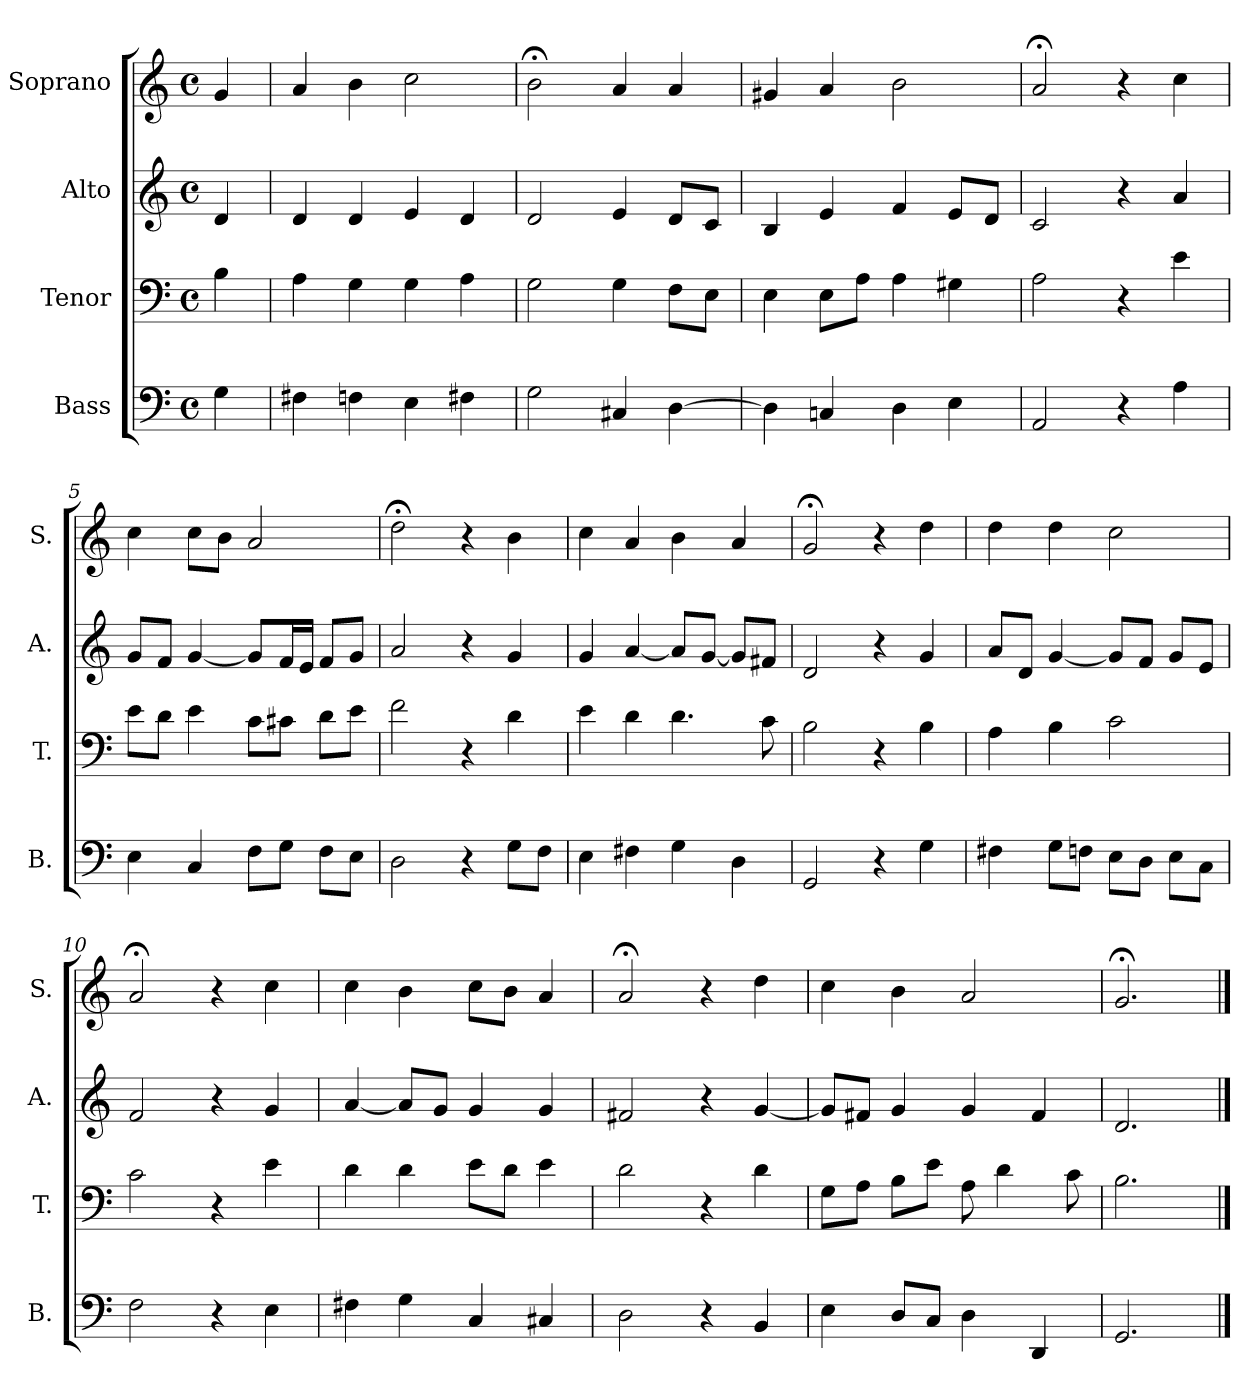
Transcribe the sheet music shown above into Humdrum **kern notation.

**kern	**kern	**kern	**kern
*part4	*part3	*part2	*part1
*staff4	*staff3	*staff2	*staff1
*I"Bass	*I"Tenor	*I"Alto	*I"Soprano
*I'B.	*I'T.	*I'A.	*I'S.
*clefF4	*clefF4	*clefG2	*clefG2
*k[]	*k[]	*k[]	*k[]
*C:	*C:	*C:	*C:
*M4/4	*M4/4	*M4/4	*M4/4
*met(c)	*met(c)	*met(c)	*met(c)
=	=	=	=
4G\	4B\	4d/	4g/
=1	=1	=1	=1
4F#X\	4A\	4d/	4a/
4Fn\	4G\	4d/	4b\
4E\	4G\	4e/	2cc\
4F#X\	4A\	4d/	.
=2	=2	=2	=2
2G\	2G\	2d/	2b;<\
4C#X/	4G\	4e/	4a/
[4D\	8F\L	8d/L	4a/
.	8E\J	8c/J	.
=3	=3	=3	=3
4D\]	4E\	4B/	4g#X/
4Cn/	8E\L	4e/	4a/
.	8A\J	.	.
4D\	4A\	4f/	2b\
4E\	4G#X\	8e/L	.
.	.	8d/J	.
=4	=4	=4	=4
2AA/	2A\	2c/	2a;</
4r	4r	4r	4r
4A\	4e\	4a/	4cc\
!!LO:LB:g=z
=5	=5	=5	=5
4E\	8e\L	8g/L	4cc\
.	8d\J	8f/J	.
4C/	4e\	[4g/	8cc\L
.	.	.	8b\J
8F\L	8c\L	8g/L]	2a/
8G\J	8c#X\J	16f/L	.
.	.	16e/JJ	.
8F\L	8d\L	8f/L	.
8E\J	8e\J	8g/J	.
=6	=6	=6	=6
2D\	2f\	2a/	2dd;<\
4r	4r	4r	4r
8G\L	4d\	4g/	4b\
8F\J	.	.	.
=7	=7	=7	=7
4E\	4e\	4g/	4cc\
4F#X\	4d\	[4a/	4a/
4G\	4.d\	8a/L]	4b\
.	.	[8g/J	.
4D\	.	8g/L]	4a/
.	8c\	8f#X/J	.
=8	=8	=8	=8
2GG/	2B\	2d/	2g;</
4r	4r	4r	4r
4G\	4B\	4g/	4dd\
=9	=9	=9	=9
4F#X\	4A\	8a/L	4dd\
.	.	8d/J	.
8G\L	4B\	[4g/	4dd\
8Fn\J	.	.	.
8E\L	2c\	8g/L]	2cc\
8D\J	.	8f/J	.
8E\L	.	8g/L	.
8C\J	.	8e/J	.
!!LO:LB:g=z
=10	=10	=10	=10
2F\	2c\	2f/	2a;</
4r	4r	4r	4r
4E\	4e\	4g/	4cc\
=11	=11	=11	=11
4F#X\	4d\	[4a/	4cc\
4G\	4d\	8a/L]	4b\
.	.	8g/J	.
4C/	8e\L	4g/	8cc\L
.	8d\J	.	8b\J
4C#X/	4e\	4g/	4a/
=12	=12	=12	=12
2D\	2d\	2f#X/	2a;</
4r	4r	4r	4r
4BB/	4d\	[4g/	4dd\
=13	=13	=13	=13
4E\	8G\L	8g/L]	4cc\
.	8A\J	8f#X/J	.
8D/L	8B\L	4g/	4b\
8C/J	8e\J	.	.
4D\	8A\	4g/	2a/
.	4d\	.	.
4DD/	.	4f#/	.
.	8c\	.	.
=14	=14	=14	=14
2.GG/	2.B\	2.d/	2.g;</
==	==	==	==
*-	*-	*-	*-
